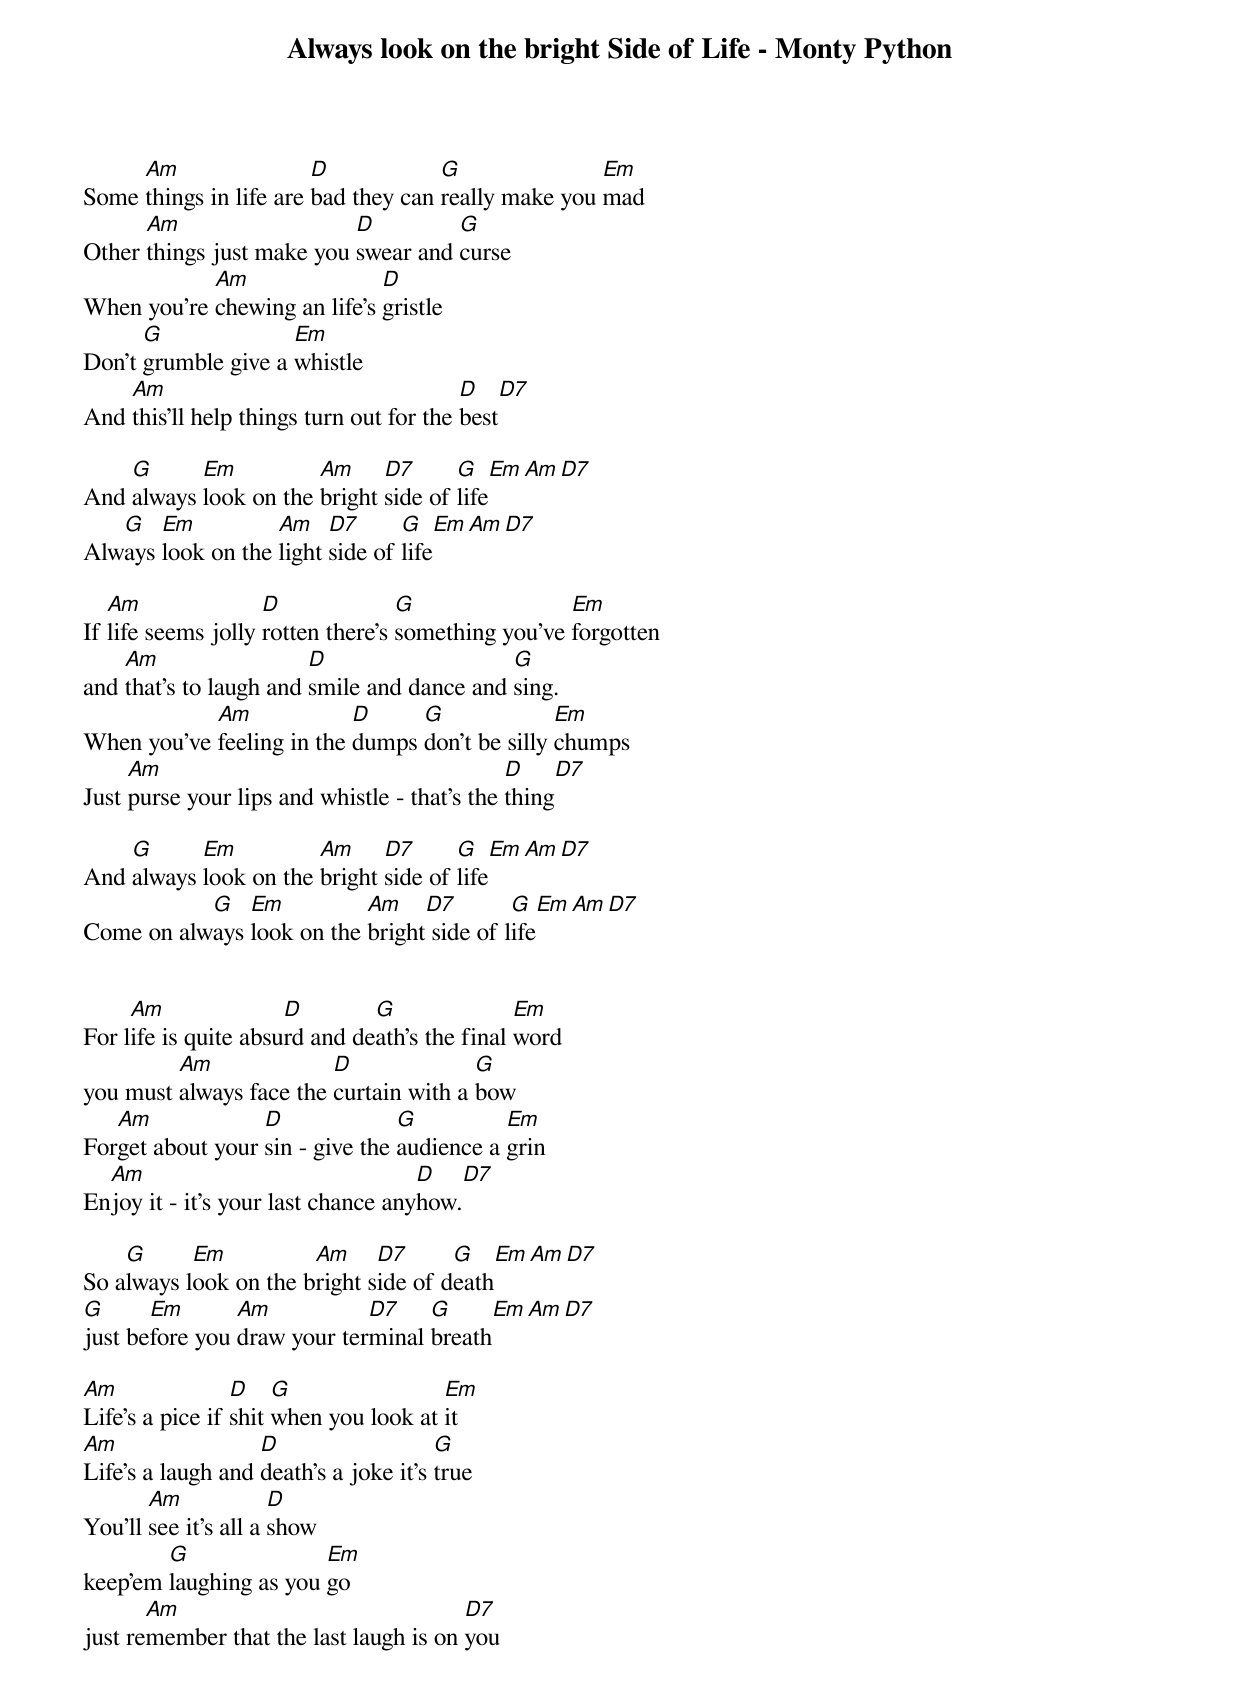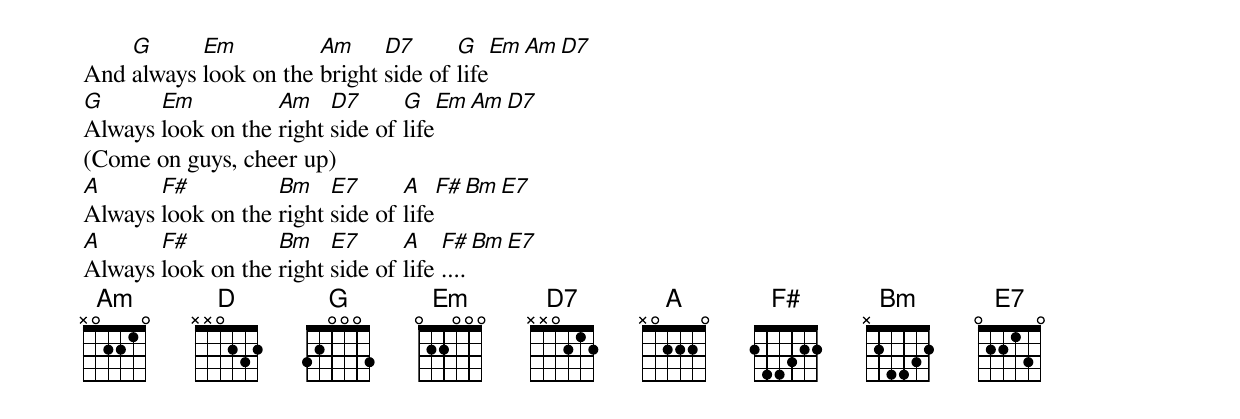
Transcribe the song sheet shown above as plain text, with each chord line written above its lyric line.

Always look on the bright Side of Life - Monty Python

     Am                 D            G               Em
Some things in life are bad they can really make you mad
      Am                   D         G
Other things just make you swear and curse
            Am                D
When you're chewing an life's gristle
      G              Em
Don't grumble give a whistle
    Am                                   D    D7
And this'll help things turn out for the best

    G      Em          Am     D7      G    Em Am D7
And always look on the bright side of life
   G   Em          Am    D7      G    Em Am D7
Always look on the light side of life

   Am               D              G                Em
If life seems jolly rotten there's something you've forgotten
    Am                  D                   G
and that's to laugh and smile and dance and sing.
            Am             D     G              Em
When you've feeling in the dumps don't be silly chumps
     Am                                       D     D7
Just purse your lips and whistle - that's the thing

    G      Em          Am     D7      G    Em Am D7
And always look on the bright side of life
           G   Em          Am    D7        G   Em Am D7
Come on always look on the bright side of life


     Am               D        G               Em
For life is quite absurd and death's the final word
         Am              D              G
you must always face the curtain with a bow
   Am             D              G          Em
Forget about your sin - give the audience a grin
  Am                                D    D7
Enjoy it - it's your last chance anyhow.

    G      Em          Am     D7      G    Em Am D7
So always look on the bright side of death
G      Em       Am           D7    G      Em Am D7
just before you draw your terminal breath

Am               D    G                Em
Life's a pice if shit when you look at it
Am                 D                   G
Life's a laugh and death's a joke it's true
       Am             D
You'll see it's all a show
        G               Em
keep'em laughing as you go
       Am                               D7
just remember that the last laugh is on you

    G      Em          Am     D7      G    Em Am D7
And always look on the bright side of life
G      Em          Am    D7      G    Em Am D7
Always look on the right side of life
(Come on guys, cheer up)
A      F#          Bm    E7      A    F# Bm E7
Always look on the right side of life
A      F#          Bm    E7      A    F#   Bm E7
Always look on the right side of life ....
